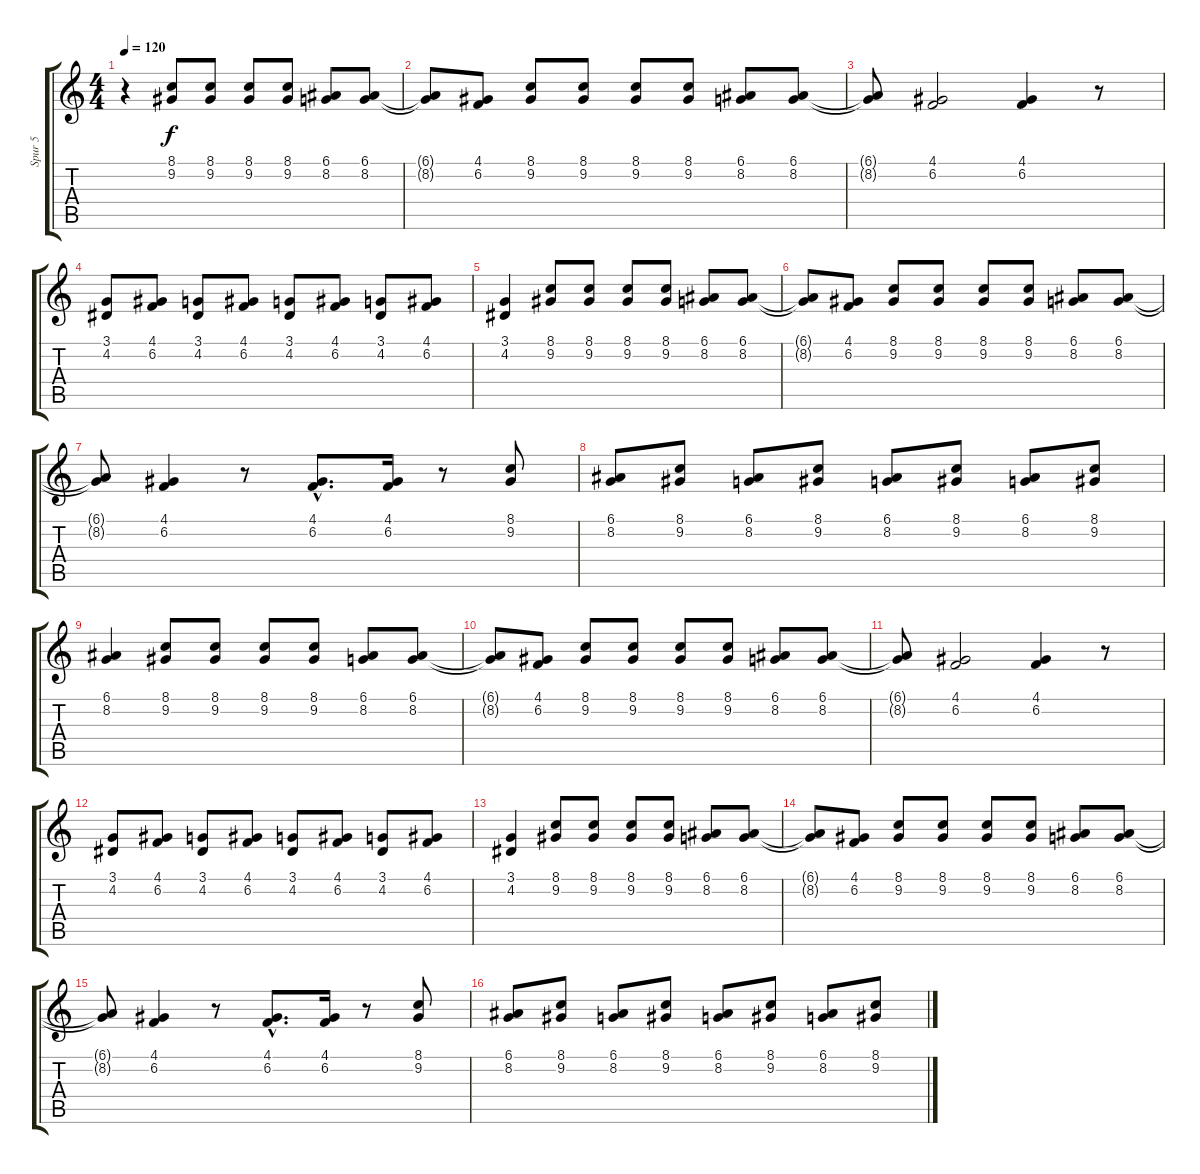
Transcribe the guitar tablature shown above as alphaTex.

\track ("Spur 5" "Spur 5") {instrument brightacousticpiano}
\staff {score tabs}
\tuning (E4 B3 G3 D3 A2 E2) {hide}
\ts (4 4)
\tempo 120
\clef g2
\ks c
r.4{dy f} (8.1 9.2).8 (8.1 9.2).8 (8.1 9.2).8 (8.1 9.2).8 (6.1 8.2).8 (6.1 8.2).8 |
(6.1{t} 8.2{t}).8 (4.1 6.2).8 (8.1 9.2).8 (8.1 9.2).8 (8.1 9.2).8 (8.1 9.2).8 (6.1 8.2).8 (6.1 8.2).8 |
(6.1{t} 8.2{t}).8 (4.1 6.2).2 (4.1 6.2).4 r.8 |
(3.1 4.2).8 (4.1 6.2).8 (3.1 4.2).8 (4.1 6.2).8 (3.1 4.2).8 (4.1 6.2).8 (3.1 4.2).8 (4.1 6.2).8 |
(3.1 4.2).4 (8.1 9.2).8 (8.1 9.2).8 (8.1 9.2).8 (8.1 9.2).8 (6.1 8.2).8 (6.1 8.2).8 |
(6.1{t} 8.2{t}).8 (4.1 6.2).8 (8.1 9.2).8 (8.1 9.2).8 (8.1 9.2).8 (8.1 9.2).8 (6.1 8.2).8 (6.1 8.2).8 |
(6.1{t} 8.2{t}).8 (4.1 6.2).4 r.8 (4.1{hac} 6.2{hac}).8{d} (4.1 6.2).16 r.8 (8.1 9.2).8 |
(6.1 8.2).8 (8.1 9.2).8 (6.1 8.2).8 (8.1 9.2).8 (6.1 8.2).8 (8.1 9.2).8 (6.1 8.2).8 (8.1 9.2).8 |
(6.1 8.2).4 (8.1 9.2).8 (8.1 9.2).8 (8.1 9.2).8 (8.1 9.2).8 (6.1 8.2).8 (6.1 8.2).8 |
(6.1{t} 8.2{t}).8 (4.1 6.2).8 (8.1 9.2).8 (8.1 9.2).8 (8.1 9.2).8 (8.1 9.2).8 (6.1 8.2).8 (6.1 8.2).8 |
(6.1{t} 8.2{t}).8 (4.1 6.2).2 (4.1 6.2).4 r.8 |
(3.1 4.2).8 (4.1 6.2).8 (3.1 4.2).8 (4.1 6.2).8 (3.1 4.2).8 (4.1 6.2).8 (3.1 4.2).8 (4.1 6.2).8 |
(3.1 4.2).4 (8.1 9.2).8 (8.1 9.2).8 (8.1 9.2).8 (8.1 9.2).8 (6.1 8.2).8 (6.1 8.2).8 |
(6.1{t} 8.2{t}).8 (4.1 6.2).8 (8.1 9.2).8 (8.1 9.2).8 (8.1 9.2).8 (8.1 9.2).8 (6.1 8.2).8 (6.1 8.2).8 |
(6.1{t} 8.2{t}).8 (4.1 6.2).4 r.8 (4.1{hac} 6.2{hac}).8{d} (4.1 6.2).16 r.8 (8.1 9.2).8 |
(6.1 8.2).8 (8.1 9.2).8 (6.1 8.2).8 (8.1 9.2).8 (6.1 8.2).8 (8.1 9.2).8 (6.1 8.2).8 (8.1 9.2).8
